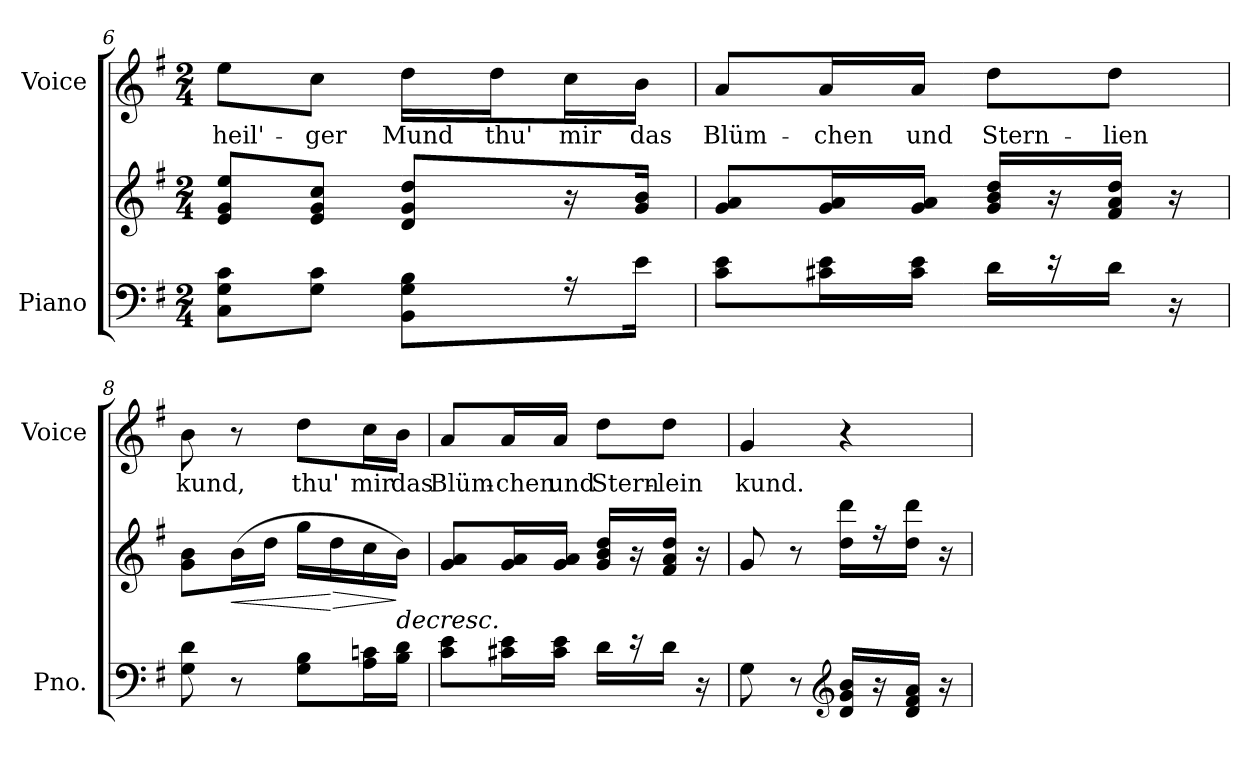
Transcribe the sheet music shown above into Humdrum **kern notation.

**kern	**kern	**dynam	**kern	**text
*part2	*part2	*part2	*part1	*part1
*staff3	*staff2	*staff2/3	*staff1	*staff1
*I"Piano	*	*	*I"Voice	*
*I'Pno.	*	*	*I'Voice	*
*clefF4	*clefG2	*	*clefG2	*
*k[f#]	*k[f#]	*	*k[f#]	*
*G:	*G:	*	*G:	*
*M2/4	*M2/4	*	*M2/4	*
=6	=6	=6	=6	=6
!	!	!	!	!LO:LY:b:color=#000000
8Ci\ 8Gi 8ciL	8ei/ 8gi 8eeiL	.	8eei\L	heil'-
!	!	!	!	!LO:LY:b:color=#000000
8Gi\ 8ciJ	8ei/ 8gi 8cciJ	.	8cci\J	-ger
!	!	!	!	!LO:LY:b:color=#000000
8BBi\ 8Gi 8BiL	8di/ 8gi 8ddiL	.	16ddi\LL	Mund
!	!	!	!	!LO:LY:b:color=#000000
.	.	.	16ddi\J	thu'
!	!	!	!	!LO:LY:b:color=#000000
16r	16r	.	16cci\L	mir
!	!	!	!	!LO:LY:b:color=#000000
16ei\Jk	16gi/ 16biJk	.	16bi\JJ	das
!!LO:LB:g=z
=7	=7	=7	=7	=7
!	!	!	!	!LO:LY:b:color=#000000
8ci\ 8eiL	8gi/ 8aiL	.	8ai/L	Blüm-
!	!	!	!	!LO:LY:b:color=#000000
16c#Xi\ 16eiL	16gi/ 16aiL	.	16ai/L	-chen
!	!	!	!	!LO:LY:b:color=#000000
16c#i\ 16eiJJ	16gi/ 16aiJJ	.	16ai/JJ	und
!	!	!	!	!LO:LY:b:color=#000000
16di\LL	16gi/ 16bi 16ddiLL	.	8ddi\L	Stern-
16r	16r	.	.	.
!	!	!	!	!LO:LY:b:color=#000000
16di\JJ	16f#i/ 16ai 16ddiJJ	.	8ddi\J	-lien
16r	16r	.	.	.
=8	=8	=8	=8	=8
!	!	!	!	!LO:LY:b:color=#000000
8Gi\ 8di	8gi\ 8biL	.	8bi\	kund,
!	!	!LO:HP:n=1:b	!	!
8r	(16bi\L	] <	8r	.
.	16ddi\JJ	.	.	.
!	!	!	!	!LO:LY:b:color=#000000
8Gi\ 8BiL	16ggi\LL	.	8ddi\L	thu'
!	!	!LO:HP:n=1:b	!	!
.	16ddi\	[ >	.	.
!	!	!	!	!LO:LY:b:color=#000000
16Ai\ 16cniL	16cci\	.	16cci\L	mir
!	!	!LO:HP:n=1:b	!	!
!	!	!	!	!LO:LY:b:color=#000000
16Bi\ 16diJJ	16bi\JJ)	] >	16bi\JJ	das
=9	=9	=9	=9	=9
!	!	!	!	!LO:LY:b:color=#000000
8ci\ 8eiL	8gi/ 8aiL	.	8ai/L	Blüm-
!	!	!	!	!LO:LY:b:color=#000000
16c#Xi\ 16eiL	16gi/ 16aiL	.	16ai/L	-chen
!	!	!	!	!LO:LY:b:color=#000000
16c#i\ 16eiJJ	16gi/ 16aiJJ	.	16ai/JJ	und
!	!	!	!	!LO:LY:b:color=#000000
16di\LL	16gi/ 16bi 16ddiLL	.	8ddi\L	Stern-
16r	16r	.	.	.
!	!	!	!	!LO:LY:b:color=#000000
16di\JJ	16f#i/ 16ai 16ddiJJ	.	8ddi\J	-lein
16r	16r	.	.	.
=10	=10	=10	=10	=10
!	!	!	!	!LO:LY:b:color=#000000
8Gi\	8gi/	.	4gi/	kund.
8r	8r	.	.	.
*clefG2	*	*	*	*
16di/ 16gi 16biLL	16ddi\ 16dddiLL	.	4r	.
16r	16r	.	.	.
16di/ 16f#i 16aiJJ	16ddi\ 16dddiJJ	.	.	.
16r	16r	.	.	.
=	=	=	=	=
*-	*-	*-	*-	*-
